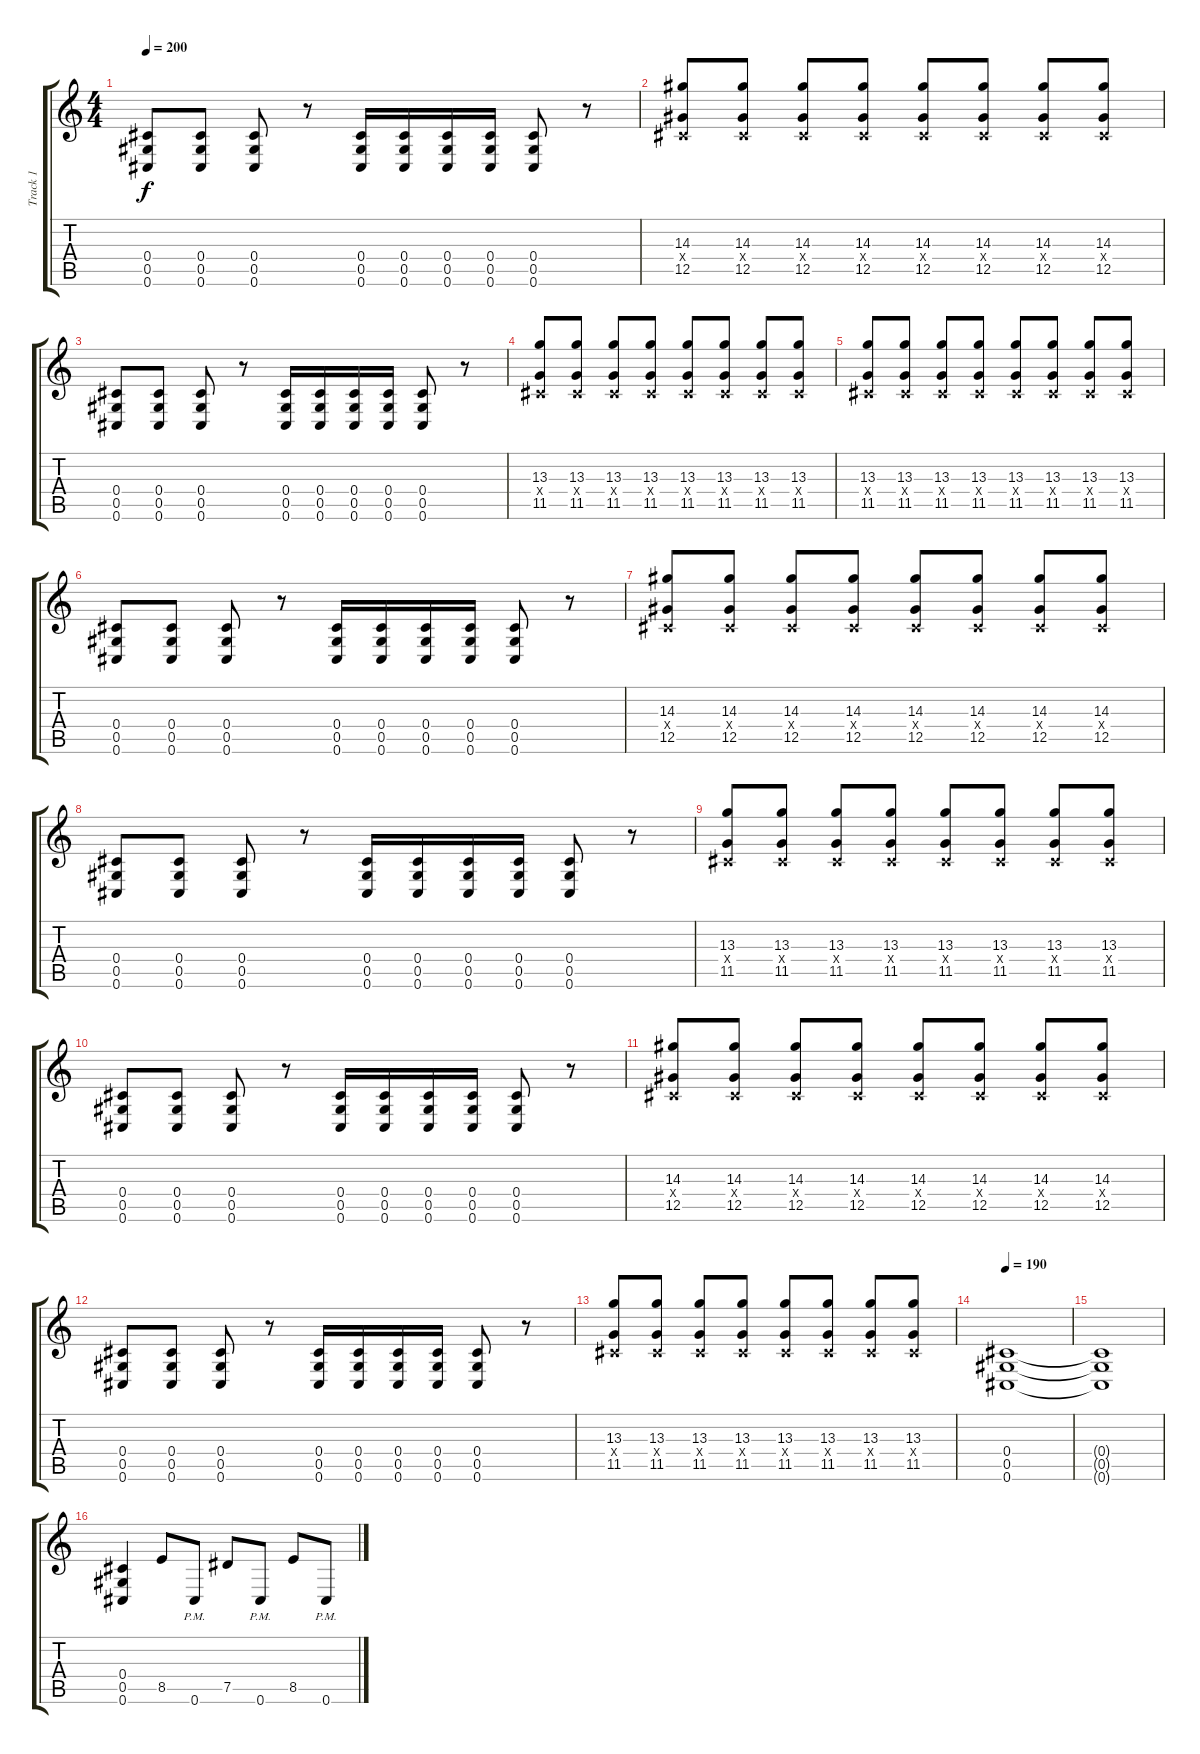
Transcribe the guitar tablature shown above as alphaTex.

\track ("Track 1" "Track 1") {instrument distortionguitar}
\staff {score tabs}
\tuning (Eb4 Bb3 Gb3 Db3 Ab2 Db2) {hide}
\ts (4 4)
\tempo 200
\clef g2
\ks c
(0.4 0.5 0.6).8{dy f} (0.4 0.5 0.6).8 (0.4 0.5 0.6).8 r.8 (0.4 0.5 0.6).16 (0.4 0.5 0.6).16 (0.4 0.5 0.6).16 (0.4 0.5 0.6).16 (0.4 0.5 0.6).8 r.8 |
(14.3 0.4{x} 12.5).8 (14.3 0.4{x} 12.5).8 (14.3 0.4{x} 12.5).8 (14.3 0.4{x} 12.5).8 (14.3 0.4{x} 12.5).8 (14.3 0.4{x} 12.5).8 (14.3 0.4{x} 12.5).8 (14.3 0.4{x} 12.5).8 |
(0.4 0.5 0.6).8 (0.4 0.5 0.6).8 (0.4 0.5 0.6).8 r.8 (0.4 0.5 0.6).16 (0.4 0.5 0.6).16 (0.4 0.5 0.6).16 (0.4 0.5 0.6).16 (0.4 0.5 0.6).8 r.8 |
(13.3 0.4{x} 11.5).8 (13.3 0.4{x} 11.5).8 (13.3 0.4{x} 11.5).8 (13.3 0.4{x} 11.5).8 (13.3 0.4{x} 11.5).8 (13.3 0.4{x} 11.5).8 (13.3 0.4{x} 11.5).8 (13.3 0.4{x} 11.5).8 |
(13.3 0.4{x} 11.5).8 (13.3 0.4{x} 11.5).8 (13.3 0.4{x} 11.5).8 (13.3 0.4{x} 11.5).8 (13.3 0.4{x} 11.5).8 (13.3 0.4{x} 11.5).8 (13.3 0.4{x} 11.5).8 (13.3 0.4{x} 11.5).8 |
(0.4 0.5 0.6).8 (0.4 0.5 0.6).8 (0.4 0.5 0.6).8 r.8 (0.4 0.5 0.6).16 (0.4 0.5 0.6).16 (0.4 0.5 0.6).16 (0.4 0.5 0.6).16 (0.4 0.5 0.6).8 r.8 |
(14.3 0.4{x} 12.5).8 (14.3 0.4{x} 12.5).8 (14.3 0.4{x} 12.5).8 (14.3 0.4{x} 12.5).8 (14.3 0.4{x} 12.5).8 (14.3 0.4{x} 12.5).8 (14.3 0.4{x} 12.5).8 (14.3 0.4{x} 12.5).8 |
(0.4 0.5 0.6).8 (0.4 0.5 0.6).8 (0.4 0.5 0.6).8 r.8 (0.4 0.5 0.6).16 (0.4 0.5 0.6).16 (0.4 0.5 0.6).16 (0.4 0.5 0.6).16 (0.4 0.5 0.6).8 r.8 |
(13.3 0.4{x} 11.5).8 (13.3 0.4{x} 11.5).8 (13.3 0.4{x} 11.5).8 (13.3 0.4{x} 11.5).8 (13.3 0.4{x} 11.5).8 (13.3 0.4{x} 11.5).8 (13.3 0.4{x} 11.5).8 (13.3 0.4{x} 11.5).8 |
(0.4 0.5 0.6).8 (0.4 0.5 0.6).8 (0.4 0.5 0.6).8 r.8 (0.4 0.5 0.6).16 (0.4 0.5 0.6).16 (0.4 0.5 0.6).16 (0.4 0.5 0.6).16 (0.4 0.5 0.6).8 r.8 |
(14.3 0.4{x} 12.5).8 (14.3 0.4{x} 12.5).8 (14.3 0.4{x} 12.5).8 (14.3 0.4{x} 12.5).8 (14.3 0.4{x} 12.5).8 (14.3 0.4{x} 12.5).8 (14.3 0.4{x} 12.5).8 (14.3 0.4{x} 12.5).8 |
(0.4 0.5 0.6).8 (0.4 0.5 0.6).8 (0.4 0.5 0.6).8 r.8 (0.4 0.5 0.6).16 (0.4 0.5 0.6).16 (0.4 0.5 0.6).16 (0.4 0.5 0.6).16 (0.4 0.5 0.6).8 r.8 |
(13.3 0.4{x} 11.5).8 (13.3 0.4{x} 11.5).8 (13.3 0.4{x} 11.5).8 (13.3 0.4{x} 11.5).8 (13.3 0.4{x} 11.5).8 (13.3 0.4{x} 11.5).8 (13.3 0.4{x} 11.5).8 (13.3 0.4{x} 11.5).8 |
\tempo 190
(0.4 0.5 0.6).1 |
(0.4{t} 0.5{t} 0.6{t}).1 |
(0.4 0.5 0.6).4 8.5.8 0.6{pm}.8 7.5.8 0.6{pm}.8 8.5.8 0.6{pm}.8
